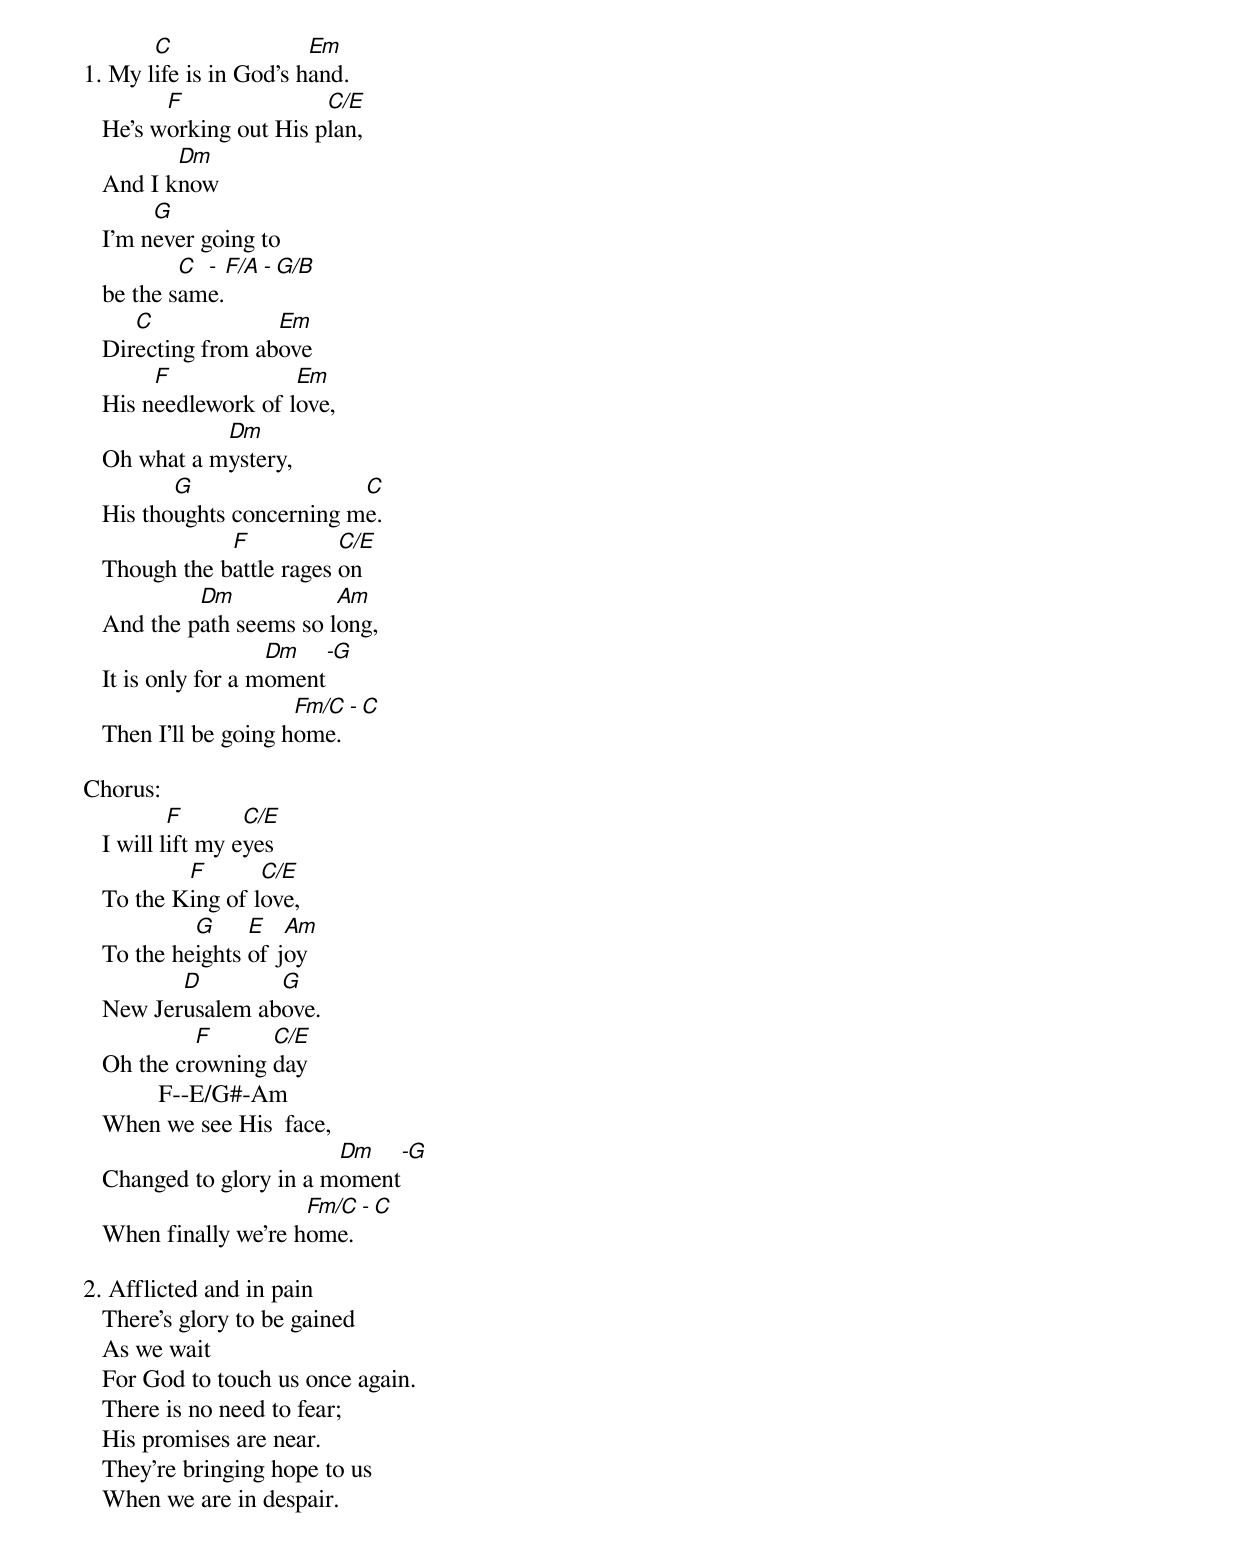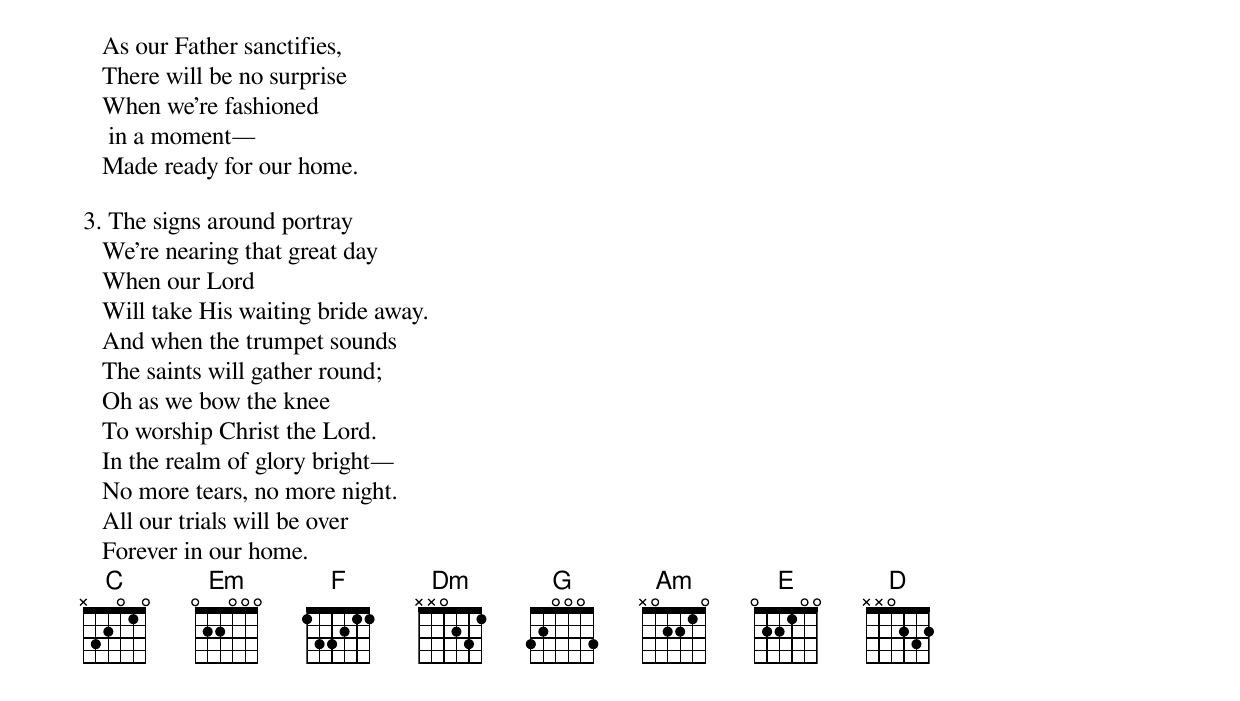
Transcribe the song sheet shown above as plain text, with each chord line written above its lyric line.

       C                Em
1. My life is in God’s hand.
         F               C/E
   He’s working out His plan,
          Dm
   And I know
        G
   I’m never going to
           C - F/A - G/B
   be the same.
      C             Em
   Directing from above
        F             Em
   His needlework of love,
              Dm
   Oh what a mystery,
          G                 C
   His thoughts concerning me.
               F           C/E
   Though the battle rages on
            Dm            Am
   And the path seems so long,
                     Dm   -G
   It is only for a moment
                       Fm/C - C
   Then I’ll be going home.

Chorus:
           F       C/E
   I will lift my eyes
           F       C/E
   To the King of love,
            G     E   Am
   To the heights of joy
          D        G
   New Jerusalem above.
            F      C/E
   Oh the crowning day
            F--E/G#-Am
   When we see His  face,
                          Dm   -G
   Changed to glory in a moment
                       Fm/C - C
   When finally we’re home.

2. Afflicted and in pain
   There’s glory to be gained
   As we wait
   For God to touch us once again.
   There is no need to fear;
   His promises are near.
   They’re bringing hope to us
   When we are in despair.
   As our Father sanctifies,
   There will be no surprise
   When we’re fashioned
    in a moment—
   Made ready for our home.

3. The signs around portray
   We’re nearing that great day
   When our Lord
   Will take His waiting bride away.
   And when the trumpet sounds
   The saints will gather round;
   Oh as we bow the knee
   To worship Christ the Lord.
   In the realm of glory bright—
   No more tears, no more night.
   All our trials will be over
   Forever in our home.
